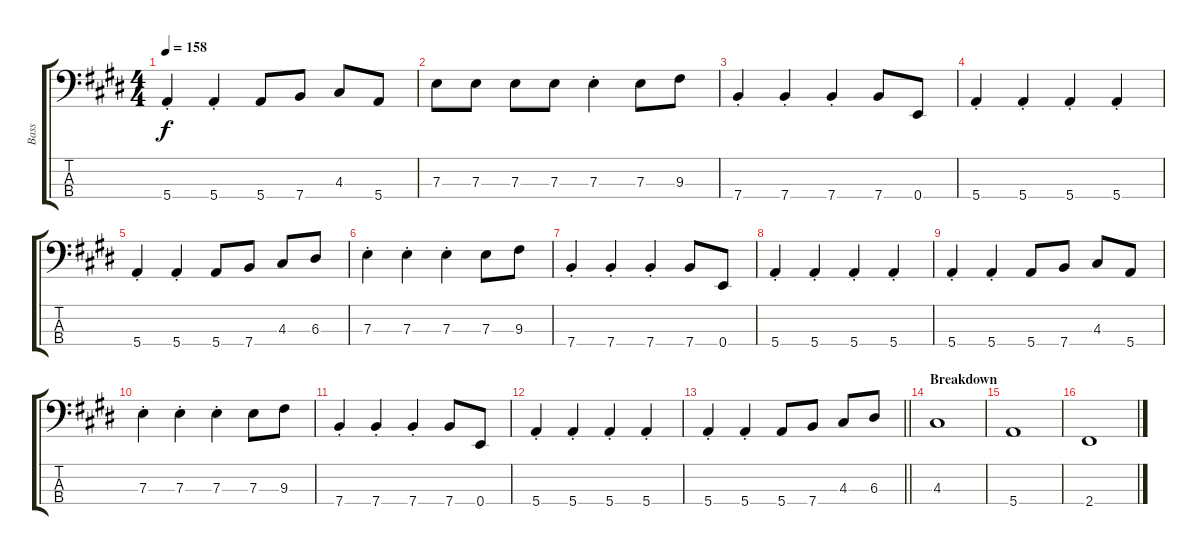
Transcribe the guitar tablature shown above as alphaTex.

\track ("Bass" "Bass") {instrument electricbassfinger}
\staff {score tabs}
\tuning (G2 D2 A1 E1) {hide}
\ts (4 4)
\tempo 158
\clef f4
\ks e
5.4{st}.4{dy f} 5.4{st}.4 5.4.8 7.4.8 4.3.8 5.4.8 |
7.3.8 7.3.8 7.3.8 7.3.8 7.3{st}.4 7.3.8 9.3.8 |
7.4{st}.4 7.4{st}.4 7.4{st}.4 7.4.8 0.4.8 |
5.4{st}.4 5.4{st}.4 5.4{st}.4 5.4{st}.4 |
5.4{st}.4 5.4{st}.4 5.4.8 7.4.8 4.3.8 6.3.8 |
7.3{st}.4 7.3{st}.4 7.3{st}.4 7.3.8 9.3.8 |
7.4{st}.4 7.4{st}.4 7.4{st}.4 7.4.8 0.4.8 |
5.4{st}.4 5.4{st}.4 5.4{st}.4 5.4{st}.4 |
5.4{st}.4 5.4{st}.4 5.4.8 7.4.8 4.3.8 5.4.8 |
7.3{st}.4 7.3{st}.4 7.3{st}.4 7.3.8 9.3.8 |
7.4{st}.4 7.4{st}.4 7.4{st}.4 7.4.8 0.4.8 |
5.4{st}.4 5.4{st}.4 5.4{st}.4 5.4{st}.4 |
\barLineRight lightlight
5.4{st}.4 5.4{st}.4 5.4.8 7.4.8 4.3.8 6.3.8 |
\section ("" "Breakdown")
4.3.1 |
5.4.1 |
2.4.1
